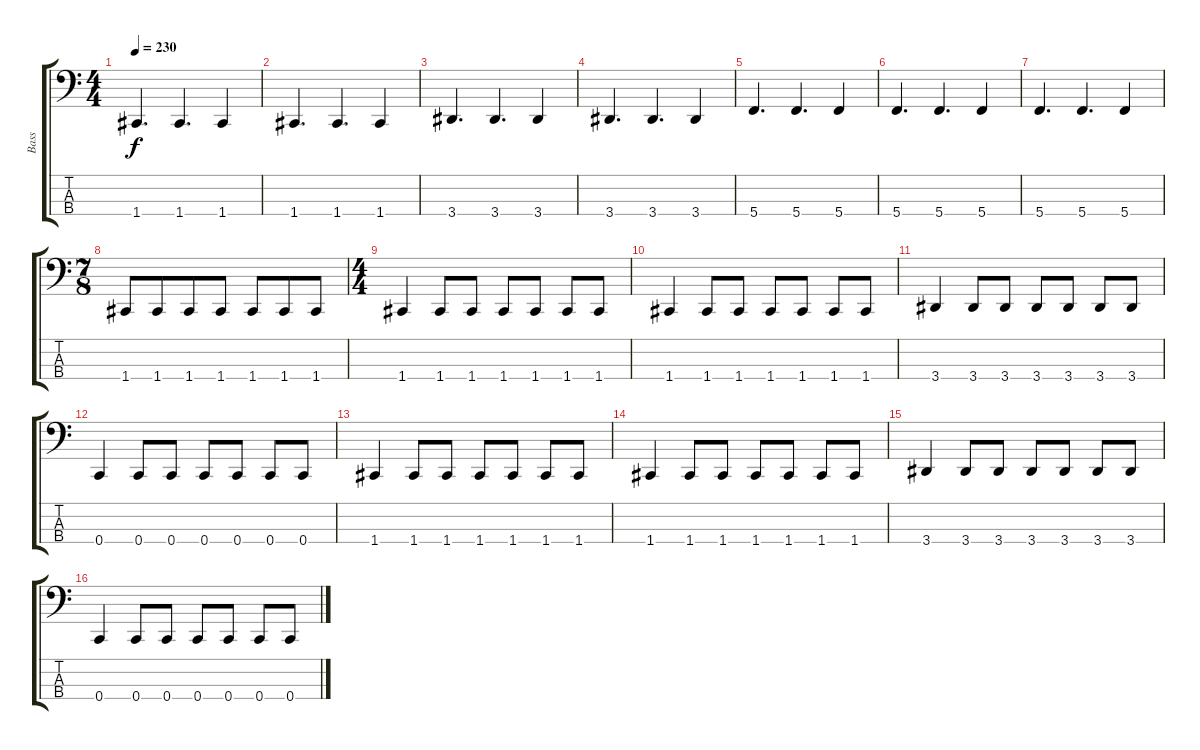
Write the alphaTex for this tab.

\track ("Bass" "Bass") {instrument electricbassfinger}
\staff {score tabs}
\tuning (F2 C2 G1 C1) {hide}
\ts (4 4)
\tempo 230
\clef f4
\ks c
1.4.4{d dy f} 1.4.4{d} 1.4.4 |
1.4.4{d} 1.4.4{d} 1.4.4 |
3.4.4{d} 3.4.4{d} 3.4.4 |
3.4.4{d} 3.4.4{d} 3.4.4 |
5.4.4{d} 5.4.4{d} 5.4.4 |
5.4.4{d} 5.4.4{d} 5.4.4 |
5.4.4{d} 5.4.4{d} 5.4.4 |
\ts (7 8)
1.4.8 1.4.8 1.4.8 1.4.8 1.4.8 1.4.8 1.4.8 |
\ts (4 4)
1.4.4 1.4.8 1.4.8 1.4.8 1.4.8 1.4.8 1.4.8 |
1.4.4 1.4.8 1.4.8 1.4.8 1.4.8 1.4.8 1.4.8 |
3.4.4 3.4.8 3.4.8 3.4.8 3.4.8 3.4.8 3.4.8 |
0.4.4 0.4.8 0.4.8 0.4.8 0.4.8 0.4.8 0.4.8 |
1.4.4 1.4.8 1.4.8 1.4.8 1.4.8 1.4.8 1.4.8 |
1.4.4 1.4.8 1.4.8 1.4.8 1.4.8 1.4.8 1.4.8 |
3.4.4 3.4.8 3.4.8 3.4.8 3.4.8 3.4.8 3.4.8 |
0.4.4 0.4.8 0.4.8 0.4.8 0.4.8 0.4.8 0.4.8
